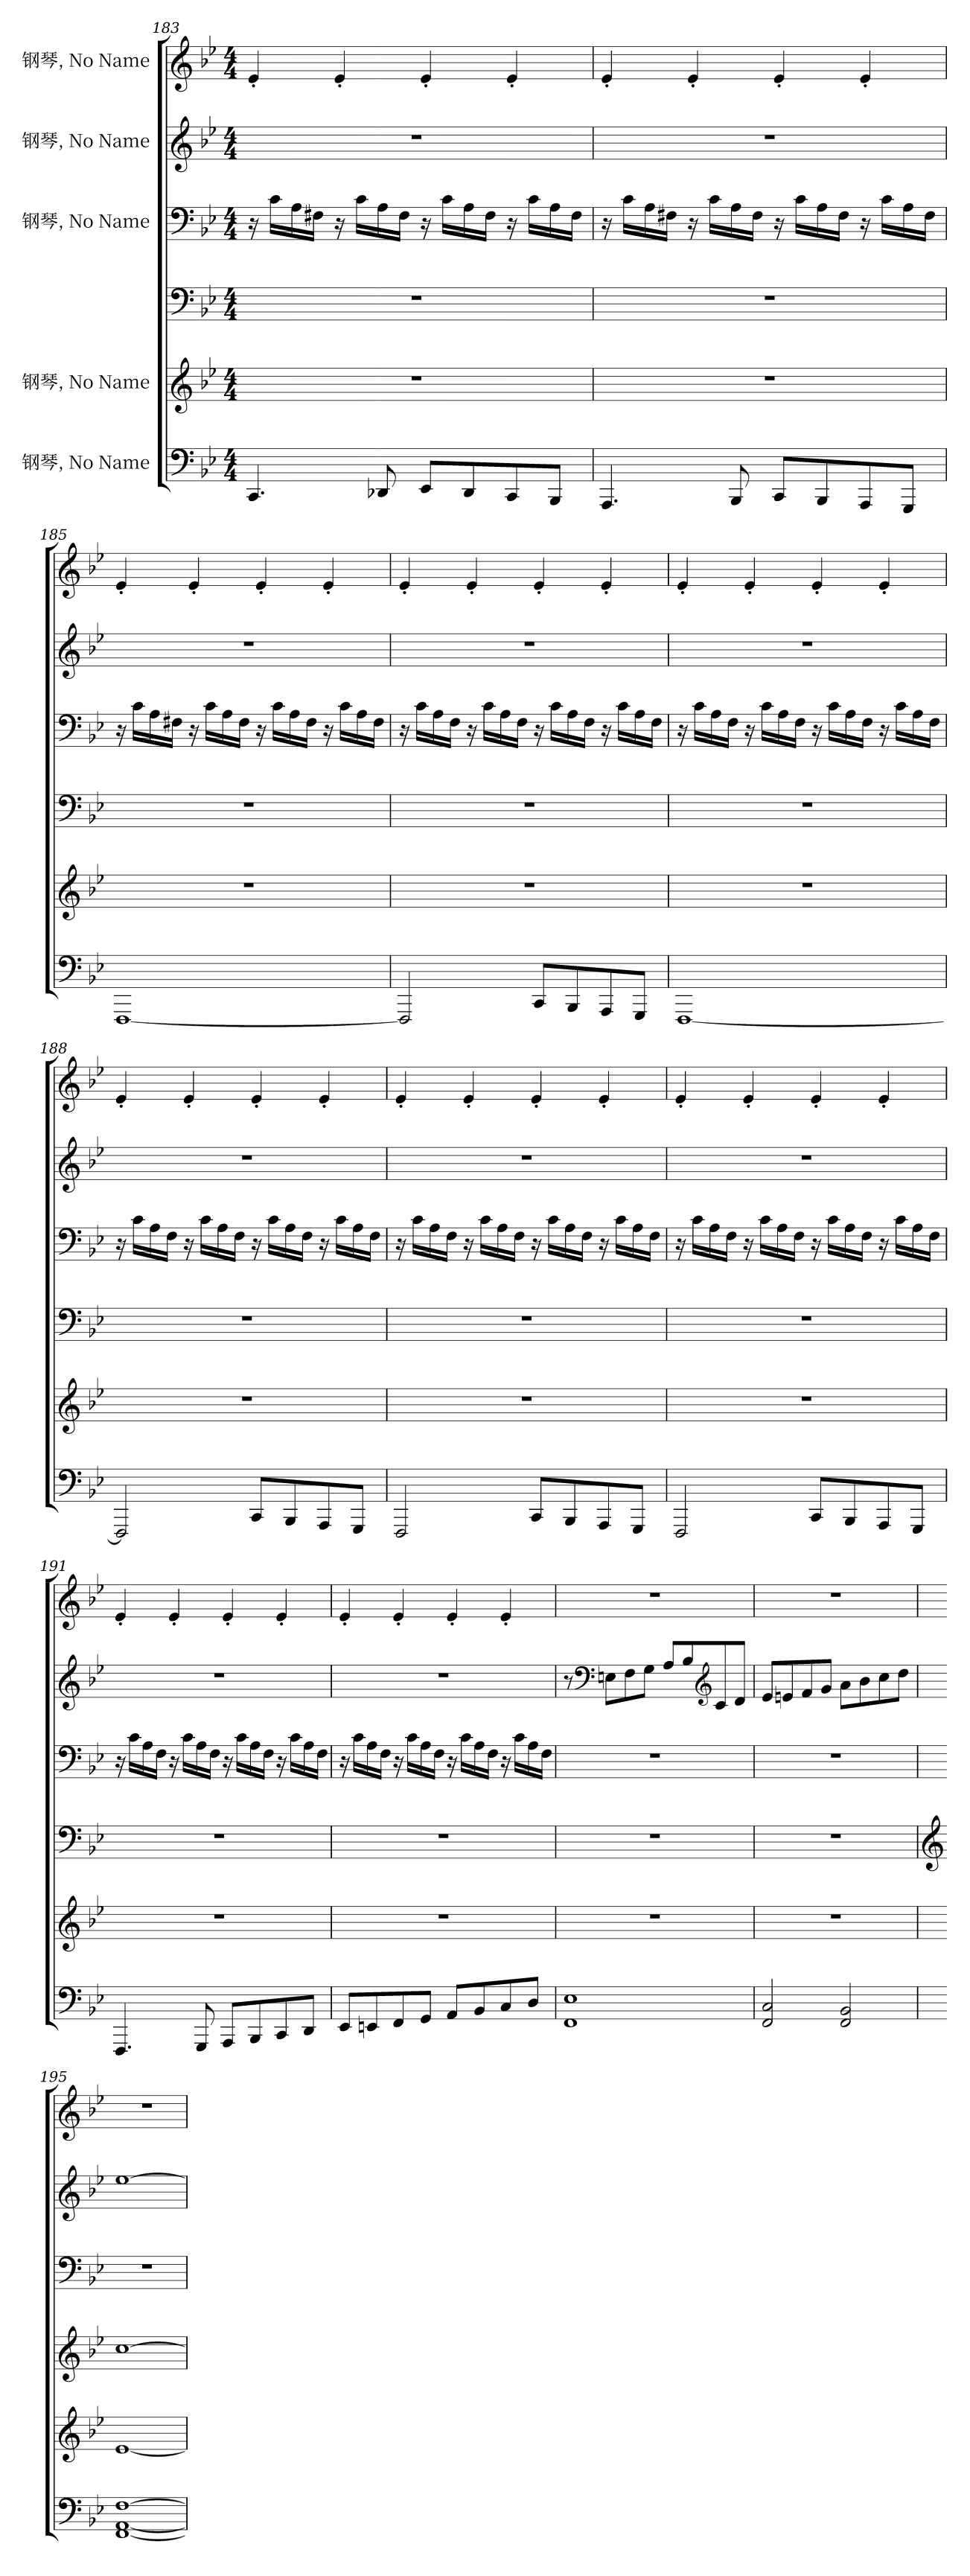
**kern	**kern	**kern	**kern	**kern	**kern
*part5	*part4	*part4	*part3	*part2	*part1
*staff6	*staff5	*staff4	*staff3	*staff2	*staff1
*I"钢琴, No Name	*I"钢琴, No Name	*	*I"钢琴, No Name	*I"钢琴, No Name	*I"钢琴, No Name
*clefF4	*clefG2	*clefF4	*clefF4	*clefG2	*clefG2
*k[b-e-]	*k[b-e-]	*k[b-e-]	*k[b-e-]	*k[b-e-]	*k[b-e-]
*M4/4	*M4/4	*M4/4	*M4/4	*M4/4	*M4/4
=183	=183	=183	=183	=183	=183
4.CC/	1r	1r	16r	1r	4e-'/
.	.	.	16c\LL	.	.
.	.	.	16A\	.	.
.	.	.	16F#X\JJ	.	.
.	.	.	16r	.	4e-'/
.	.	.	16c\LL	.	.
8DD-X/	.	.	16A\	.	.
.	.	.	16F#\JJ	.	.
8EE-/L	.	.	16r	.	4e-'/
.	.	.	16c\LL	.	.
8DD-/	.	.	16A\	.	.
.	.	.	16F#\JJ	.	.
8CC/	.	.	16r	.	4e-'/
.	.	.	16c\LL	.	.
8BBB-/J	.	.	16A\	.	.
.	.	.	16F#\JJ	.	.
!!LO:LB:g=z
=184	=184	=184	=184	=184	=184
4.AAA/	1r	1r	16r	1r	4e-'/
.	.	.	16c\LL	.	.
.	.	.	16A\	.	.
.	.	.	16F#X\JJ	.	.
.	.	.	16r	.	4e-'/
.	.	.	16c\LL	.	.
8BBB-/	.	.	16A\	.	.
.	.	.	16F#\JJ	.	.
8CC/L	.	.	16r	.	4e-'/
.	.	.	16c\LL	.	.
8BBB-/	.	.	16A\	.	.
.	.	.	16F#\JJ	.	.
8AAA/	.	.	16r	.	4e-'/
.	.	.	16c\LL	.	.
8GGG/J	.	.	16A\	.	.
.	.	.	16F#\JJ	.	.
=185	=185	=185	=185	=185	=185
[1FFF	1r	1r	16r	1r	4e-'/
.	.	.	16c\LL	.	.
.	.	.	16A\	.	.
.	.	.	16F#X\JJ	.	.
.	.	.	16r	.	4e-'/
.	.	.	16c\LL	.	.
.	.	.	16A\	.	.
.	.	.	16F#\JJ	.	.
.	.	.	16r	.	4e-'/
.	.	.	16c\LL	.	.
.	.	.	16A\	.	.
.	.	.	16F#\JJ	.	.
.	.	.	16r	.	4e-'/
.	.	.	16c\LL	.	.
.	.	.	16A\	.	.
.	.	.	16F#\JJ	.	.
!!LO:PB:g=z
=186	=186	=186	=186	=186	=186
*	*	*	*	*	*MM143
2FFF/]	1r	1r	16r	1r	4e-'/
.	.	.	16c\LL	.	.
.	.	.	16A\	.	.
.	.	.	16F\JJ	.	.
.	.	.	16r	.	4e-'/
.	.	.	16c\LL	.	.
.	.	.	16A\	.	.
.	.	.	16F\JJ	.	.
8CC/L	.	.	16r	.	4e-'/
.	.	.	16c\LL	.	.
8BBB-/	.	.	16A\	.	.
.	.	.	16F\JJ	.	.
8AAA/	.	.	16r	.	4e-'/
.	.	.	16c\LL	.	.
8GGG/J	.	.	16A\	.	.
.	.	.	16F\JJ	.	.
=187	=187	=187	=187	=187	=187
[1FFF	1r	1r	16r	1r	4e-'/
.	.	.	16c\LL	.	.
.	.	.	16A\	.	.
.	.	.	16F\JJ	.	.
.	.	.	16r	.	4e-'/
.	.	.	16c\LL	.	.
.	.	.	16A\	.	.
.	.	.	16F\JJ	.	.
.	.	.	16r	.	4e-'/
.	.	.	16c\LL	.	.
.	.	.	16A\	.	.
.	.	.	16F\JJ	.	.
.	.	.	16r	.	4e-'/
.	.	.	16c\LL	.	.
.	.	.	16A\	.	.
.	.	.	16F\JJ	.	.
!!LO:LB:g=z
=188	=188	=188	=188	=188	=188
2FFF/]	1r	1r	16r	1r	4e-'/
.	.	.	16c\LL	.	.
.	.	.	16A\	.	.
.	.	.	16F\JJ	.	.
.	.	.	16r	.	4e-'/
.	.	.	16c\LL	.	.
.	.	.	16A\	.	.
.	.	.	16F\JJ	.	.
8CC/L	.	.	16r	.	4e-'/
.	.	.	16c\LL	.	.
8BBB-/	.	.	16A\	.	.
.	.	.	16F\JJ	.	.
8AAA/	.	.	16r	.	4e-'/
.	.	.	16c\LL	.	.
8GGG/J	.	.	16A\	.	.
.	.	.	16F\JJ	.	.
=189	=189	=189	=189	=189	=189
2FFF/	1r	1r	16r	1r	4e-'/
.	.	.	16c\LL	.	.
.	.	.	16A\	.	.
.	.	.	16F\JJ	.	.
.	.	.	16r	.	4e-'/
.	.	.	16c\LL	.	.
.	.	.	16A\	.	.
.	.	.	16F\JJ	.	.
8CC/L	.	.	16r	.	4e-'/
.	.	.	16c\LL	.	.
8BBB-/	.	.	16A\	.	.
.	.	.	16F\JJ	.	.
8AAA/	.	.	16r	.	4e-'/
.	.	.	16c\LL	.	.
8GGG/J	.	.	16A\	.	.
.	.	.	16F\JJ	.	.
!!LO:PB:g=z
=190	=190	=190	=190	=190	=190
2FFF/	1r	1r	16r	1r	4e-'/
.	.	.	16c\LL	.	.
.	.	.	16A\	.	.
.	.	.	16F\JJ	.	.
.	.	.	16r	.	4e-'/
.	.	.	16c\LL	.	.
.	.	.	16A\	.	.
.	.	.	16F\JJ	.	.
8CC/L	.	.	16r	.	4e-'/
.	.	.	16c\LL	.	.
8BBB-/	.	.	16A\	.	.
.	.	.	16F\JJ	.	.
8AAA/	.	.	16r	.	4e-'/
.	.	.	16c\LL	.	.
8GGG/J	.	.	16A\	.	.
.	.	.	16F\JJ	.	.
=191	=191	=191	=191	=191	=191
4.FFF/	1r	1r	16r	1r	4e-'/
.	.	.	16c\LL	.	.
.	.	.	16A\	.	.
.	.	.	16F\JJ	.	.
.	.	.	16r	.	4e-'/
.	.	.	16c\LL	.	.
8GGG/	.	.	16A\	.	.
.	.	.	16F\JJ	.	.
8AAA/L	.	.	16r	.	4e-'/
.	.	.	16c\LL	.	.
8BBB-/	.	.	16A\	.	.
.	.	.	16F\JJ	.	.
8CC/	.	.	16r	.	4e-'/
.	.	.	16c\LL	.	.
8DD/J	.	.	16A\	.	.
.	.	.	16F\JJ	.	.
!!LO:LB:g=z
=192	=192	=192	=192	=192	=192
8EE-/L	1r	1r	16r	1r	4e-'/
.	.	.	16c\LL	.	.
8EEn/	.	.	16A\	.	.
.	.	.	16F\JJ	.	.
8FF/	.	.	16r	.	4e-'/
.	.	.	16c\LL	.	.
8GG/J	.	.	16A\	.	.
.	.	.	16F\JJ	.	.
8AA/L	.	.	16r	.	4e-'/
.	.	.	16c\LL	.	.
8BB-/	.	.	16A\	.	.
.	.	.	16F\JJ	.	.
8C/	.	.	16r	.	4e-'/
.	.	.	16c\LL	.	.
8D/J	.	.	16A\	.	.
.	.	.	16F\JJ	.	.
=193	=193	=193	=193	=193	=193
*	*	*	*	*	*MM143
1FF 1E-	1r	1r	1r	8r	1r
*	*	*	*	*clefF4	*
.	.	.	.	8En\L	.
.	.	.	.	8F\	.
.	.	.	.	8G\J	.
.	.	.	.	8A/L	.
.	.	.	.	8B-/	.
*	*	*	*	*clefG2	*
.	.	.	.	8c/	.
.	.	.	.	8d/J	.
=194	=194	=194	=194	=194	=194
2FF/ 2C/	1r	1r	1r	8e-/L	1r
.	.	.	.	8en/	.
.	.	.	.	8f/	.
.	.	.	.	8g/J	.
2FF/ 2BB-/	.	.	.	8a\L	.
.	.	.	.	8b-\	.
.	.	.	.	8cc\	.
.	.	.	.	8dd\J	.
=195	=195	=195	=195	=195	=195
*	*	*clefG2	*	*	*
[1FF [1AA [1F	[1e-	[1cc	1r	[1ee-	1r
=	=	=	=	=	=
*-	*-	*-	*-	*-	*-
